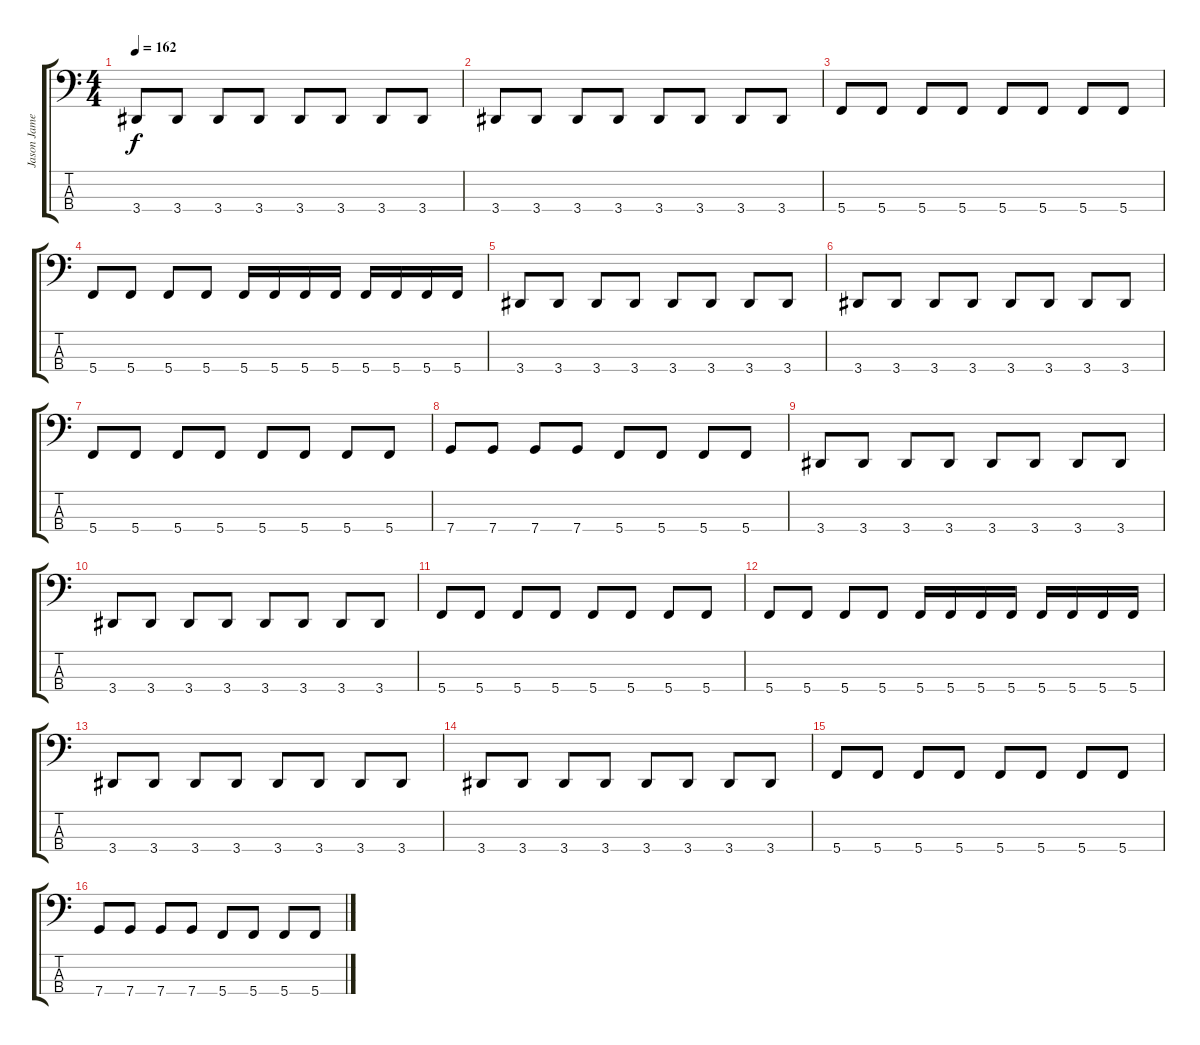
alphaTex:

\track ("Jason James" "Jason Jame") {instrument electricbasspick}
\staff {score tabs}
\tuning (F2 C2 G1 C1) {hide}
\ts (4 4)
\tempo 162
\clef f4
\ks c
3.4.8{dy f} 3.4.8 3.4.8 3.4.8 3.4.8 3.4.8 3.4.8 3.4.8 |
3.4.8 3.4.8 3.4.8 3.4.8 3.4.8 3.4.8 3.4.8 3.4.8 |
5.4.8 5.4.8 5.4.8 5.4.8 5.4.8 5.4.8 5.4.8 5.4.8 |
5.4.8 5.4.8 5.4.8 5.4.8 5.4.16 5.4.16 5.4.16 5.4.16 5.4.16 5.4.16 5.4.16 5.4.16 |
3.4.8 3.4.8 3.4.8 3.4.8 3.4.8 3.4.8 3.4.8 3.4.8 |
3.4.8 3.4.8 3.4.8 3.4.8 3.4.8 3.4.8 3.4.8 3.4.8 |
5.4.8 5.4.8 5.4.8 5.4.8 5.4.8 5.4.8 5.4.8 5.4.8 |
7.4.8 7.4.8 7.4.8 7.4.8 5.4.8 5.4.8 5.4.8 5.4.8 |
3.4.8 3.4.8 3.4.8 3.4.8 3.4.8 3.4.8 3.4.8 3.4.8 |
3.4.8 3.4.8 3.4.8 3.4.8 3.4.8 3.4.8 3.4.8 3.4.8 |
5.4.8 5.4.8 5.4.8 5.4.8 5.4.8 5.4.8 5.4.8 5.4.8 |
5.4.8 5.4.8 5.4.8 5.4.8 5.4.16 5.4.16 5.4.16 5.4.16 5.4.16 5.4.16 5.4.16 5.4.16 |
3.4.8 3.4.8 3.4.8 3.4.8 3.4.8 3.4.8 3.4.8 3.4.8 |
3.4.8 3.4.8 3.4.8 3.4.8 3.4.8 3.4.8 3.4.8 3.4.8 |
5.4.8 5.4.8 5.4.8 5.4.8 5.4.8 5.4.8 5.4.8 5.4.8 |
7.4.8 7.4.8 7.4.8 7.4.8 5.4.8 5.4.8 5.4.8 5.4.8
